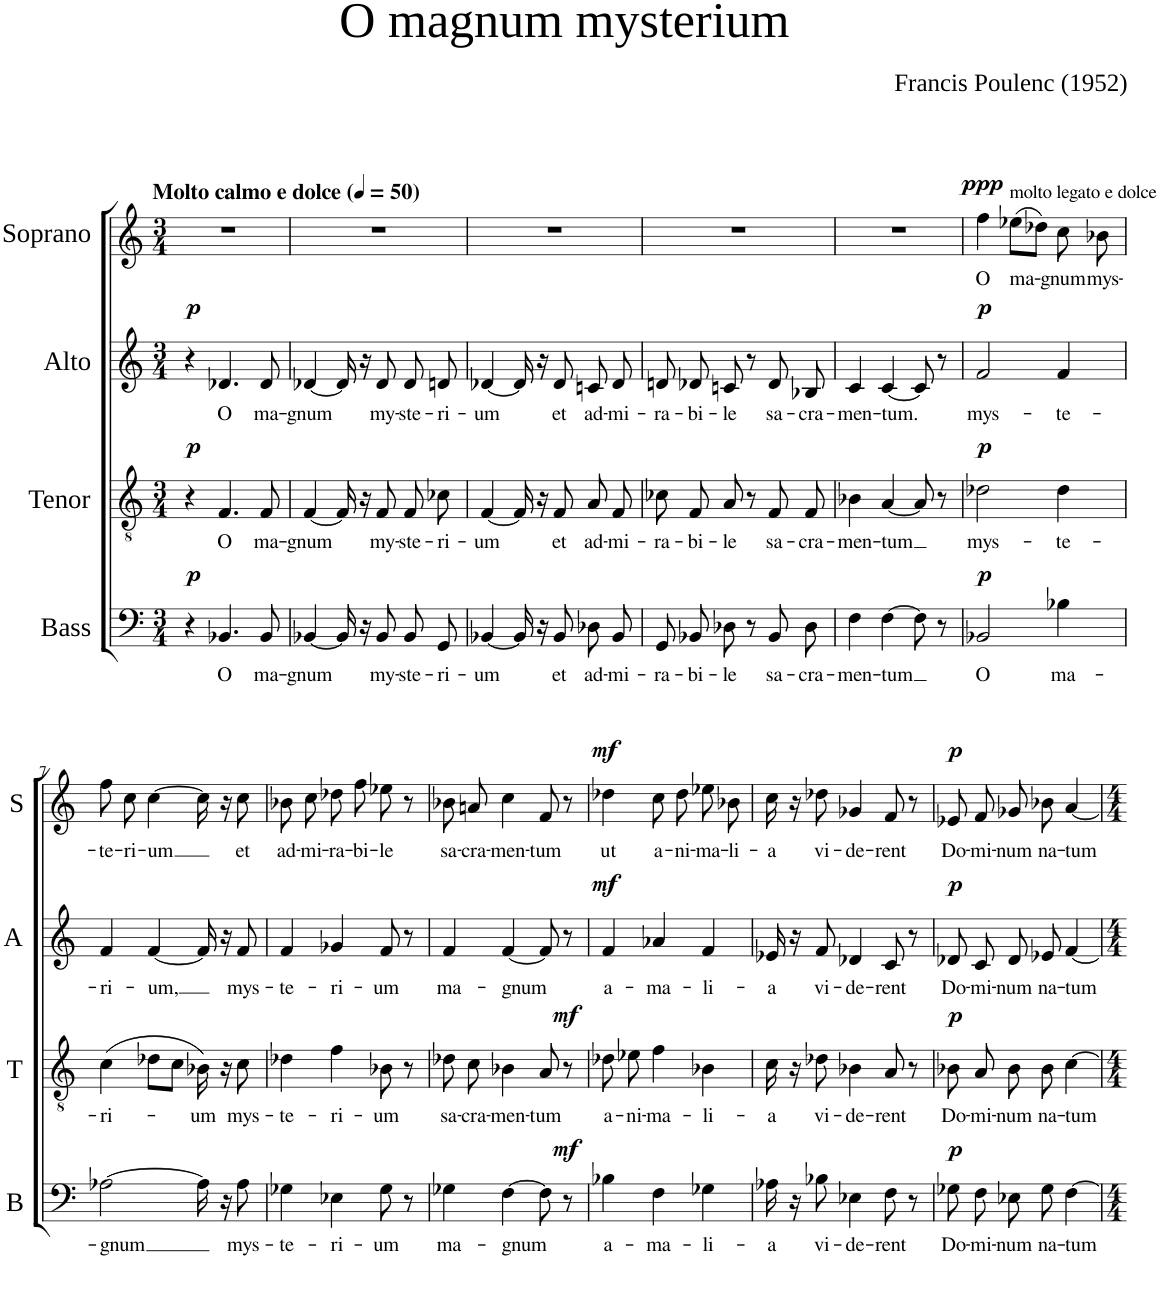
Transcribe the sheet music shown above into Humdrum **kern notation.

**kern	**text	**dynam	**kern	**text	**dynam	**kern	**text	**dynam	**kern	**text	**dynam
*part4	*part4	*part4	*part3	*part3	*part3	*part2	*part2	*part2	*part1	*part1	*part1
*staff4	*staff4	*staff4	*staff3	*staff3	*staff3	*staff2	*staff2	*staff2	*staff1	*staff1	*staff1
*I"Bass	*	*	*I"Tenor	*	*	*I"Alto	*	*	*I"Soprano	*	*
*I'B	*	*	*I'T	*	*	*I'A	*	*	*I'S	*	*
*clefF4	*	*	*clefGv2	*	*	*clefG2	*	*	*clefG2	*	*
*k[]	*	*	*k[]	*	*	*k[]	*	*	*k[]	*	*
*M3/4	*	*	*M3/4	*	*	*M3/4	*	*	*M3/4	*	*
*MM50	*	*	*MM50	*	*	*MM50	*	*	*MM50	*	*
=1	=1	=1	=1	=1	=1	=1	=1	=1	=1	=1	=1
!	!	!	!	!	!	!	!	!	!LO:TX:a:B:t=Molto calmo e dolce	!	!
!	!	!LO:DY:a	!	!	!LO:DY:a	!	!	!LO:DY:a	!	!	!
4r	.	p	4r	.	p	4r	.	p	2.r	.	.
!	!LO:LY:b	!	!	!LO:LY:b	!	!	!LO:LY:b	!	!	!	!
4.BB-X/	O	.	4.F/	O	.	4.d-X/	O	.	.	.	.
!	!LO:LY:b	!	!	!LO:LY:b	!	!	!LO:LY:b	!	!	!	!
8BB-/	ma-	.	8F/	ma-	.	8d-/	ma-	.	.	.	.
=2	=2	=2	=2	=2	=2	=2	=2	=2	=2	=2	=2
!	!LO:LY:b	!	!	!LO:LY:b	!	!	!LO:LY:b	!	!	!	!
[4BB-X/	-gnum	.	[4F/	-gnum	.	[4d-X/	-gnum	.	2.r	.	.
16BB-/]	.	.	16F/]	.	.	16d-/]	.	.	.	.	.
16r	.	.	16r	.	.	16r	.	.	.	.	.
!	!LO:LY:b	!	!	!LO:LY:b	!	!	!LO:LY:b	!	!	!	!
8BB-/	my-	.	8F/	my-	.	8d-/	my-	.	.	.	.
!	!LO:LY:b	!	!	!LO:LY:b	!	!	!LO:LY:b	!	!	!	!
8BB-/L	-ste-	.	8F/	-ste-	.	8d-/L	-ste-	.	.	.	.
!	!LO:LY:b	!	!	!LO:LY:b	!	!	!LO:LY:b	!	!	!	!
8GG/J	-ri-	.	8c-X\	-ri-	.	8dn/J	-ri-	.	.	.	.
=3	=3	=3	=3	=3	=3	=3	=3	=3	=3	=3	=3
!	!LO:LY:b	!	!	!LO:LY:b	!	!	!LO:LY:b	!	!	!	!
[4BB-X/	-um	.	[4F/	-um	.	[4d-X/	-um	.	2.r	.	.
16BB-/]	.	.	16F/]	.	.	16d-/]	.	.	.	.	.
16r	.	.	16r	.	.	16r	.	.	.	.	.
!	!LO:LY:b	!	!	!LO:LY:b	!	!	!LO:LY:b	!	!	!	!
8BB-/	et	.	8F/	et	.	8d-/	et	.	.	.	.
!	!LO:LY:b	!	!	!LO:LY:b	!	!	!LO:LY:b	!	!	!	!
8D-X/L	ad-	.	8A/	ad-	.	8cn/L	ad-	.	.	.	.
!	!LO:LY:b	!	!	!LO:LY:b	!	!	!LO:LY:b	!	!	!	!
8BB-/J	-mi-	.	8F/	-mi-	.	8d-/J	-mi-	.	.	.	.
=4	=4	=4	=4	=4	=4	=4	=4	=4	=4	=4	=4
!	!LO:LY:b	!	!	!LO:LY:b	!	!	!LO:LY:b	!	!	!	!
8GG/L	-ra-	.	8c-X\	-ra-	.	8dn/L	-ra-	.	2.r	.	.
!	!LO:LY:b	!	!	!LO:LY:b	!	!	!LO:LY:b	!	!	!	!
8BB-X/J	-bi-	.	8F/	-bi-	.	8d-X/J	-bi-	.	.	.	.
!	!LO:LY:b	!	!	!LO:LY:b	!	!	!LO:LY:b	!	!	!	!
8D-X\	-le	.	8A/	-le	.	8cn/	-le	.	.	.	.
8r	.	.	8r	.	.	8r	.	.	.	.	.
!	!LO:LY:b	!	!	!LO:LY:b	!	!	!LO:LY:b	!	!	!	!
8BB-/L	sa-	.	8F/	sa-	.	8d-/L	sa-	.	.	.	.
!	!LO:LY:b	!	!	!LO:LY:b	!	!	!LO:LY:b	!	!	!	!
8D-/J	-cra-	.	8F/	-cra-	.	8B-X/J	-cra-	.	.	.	.
=5	=5	=5	=5	=5	=5	=5	=5	=5	=5	=5	=5
!	!LO:LY:b	!	!	!LO:LY:b	!	!	!LO:LY:b	!	!	!	!
4F\	-men-	.	4B-X\	-men-	.	4c/	-men-	.	2.r	.	.
!	!LO:LY:b	!	!	!LO:LY:b	!	!	!LO:LY:b	!	!	!	!
[4F\	-tum	.	[4A/	-tum	.	[4c/	-tum.	.	.	.	.
8F\]	.	.	8A/]	.	.	8c/]	.	.	.	.	.
8r	.	.	8r	.	.	8r	.	.	.	.	.
=6	=6	=6	=6	=6	=6	=6	=6	=6	=6	=6	=6
!	!LO:LY:b	!LO:DY:a	!	!LO:LY:b	!LO:DY:a	!	!LO:LY:b	!LO:DY:a	!	!LO:LY:b	!LO:DY:a
2BB-X/	O	p	2d-X\	mys-	p	2f/	mys-	p	4ff\	O	ppp
!	!	!	!	!	!	!	!	!	!LO:TX:a:t=molto legato e dolce	!	!
!	!	!	!	!	!	!	!	!	!	!LO:LY:b	!
.	.	.	.	.	.	.	.	.	(8ee-X\L	ma-	.
.	.	.	.	.	.	.	.	.	8dd-X\J)	.	.
!	!LO:LY:b	!	!	!LO:LY:b	!	!	!LO:LY:b	!	!	!LO:LY:b	!
4B-X\	ma-	.	4d-\	-te-	.	4f/	-te-	.	8cc\	-gnum	.
!	!	!	!	!	!	!	!	!	!	!LO:LY:b	!
.	.	.	.	.	.	.	.	.	8b-X\	mys-	.
!!LO:LB:g=z
=7	=7	=7	=7	=7	=7	=7	=7	=7	=7	=7	=7
!	!LO:LY:b	!	!	!LO:LY:b	!	!	!LO:LY:b	!	!	!LO:LY:b	!
[2A-X\	-gnum	.	(4c\	-ri-	.	4f/	-ri-	.	8ff\	-te-	.
!	!	!	!	!	!	!	!	!	!	!LO:LY:b	!
.	.	.	.	.	.	.	.	.	8cc\	-ri-	.
!	!	!	!	!	!	!	!LO:LY:b	!	!	!LO:LY:b	!
.	.	.	8d-X\L	.	.	[4f/	-um,	.	[4cc\	-um	.
.	.	.	8c\J	.	.	.	.	.	.	.	.
!	!	!	!	!LO:LY:b	!	!	!	!	!	!	!
16A-\]	.	.	16B-X\)	-um	.	16f/]	.	.	16cc\]	.	.
16r	.	.	16r	.	.	16r	.	.	16r	.	.
!	!LO:LY:b	!	!	!LO:LY:b	!	!	!LO:LY:b	!	!	!LO:LY:b	!
8A-\	mys-	.	8c\	mys-	.	8f/	mys-	.	8cc\	et	.
=8	=8	=8	=8	=8	=8	=8	=8	=8	=8	=8	=8
!	!LO:LY:b	!	!	!LO:LY:b	!	!	!LO:LY:b	!	!	!LO:LY:b	!
4G-X\	-te-	.	4d-X\	-te-	.	4f/	-te-	.	8b-X\	ad-	.
!	!	!	!	!	!	!	!	!	!	!LO:LY:b	!
.	.	.	.	.	.	.	.	.	8cc\	-mi-	.
!	!LO:LY:b	!	!	!LO:LY:b	!	!	!LO:LY:b	!	!	!LO:LY:b	!
4E-X\	-ri-	.	4f\	-ri-	.	4g-X/	-ri-	.	8dd-X\	-ra-	.
!	!	!	!	!	!	!	!	!	!	!LO:LY:b	!
.	.	.	.	.	.	.	.	.	8ff\	-bi-	.
!	!LO:LY:b	!	!	!LO:LY:b	!	!	!LO:LY:b	!	!	!LO:LY:b	!
8G-\	-um	.	8B-X\	-um	.	8f/	-um	.	8ee-X\	-le	.
8r	.	.	8r	.	.	8r	.	.	8r	.	.
=9	=9	=9	=9	=9	=9	=9	=9	=9	=9	=9	=9
!	!LO:LY:b	!	!	!LO:LY:b	!	!	!LO:LY:b	!	!	!LO:LY:b	!
4G-X\	ma-	.	8d-X\	sa-	.	4f/	ma-	.	8b-X\	sa-	.
!	!	!	!	!LO:LY:b	!	!	!	!	!	!LO:LY:b	!
.	.	.	8c\	-cra-	.	.	.	.	8an/	-cra-	.
!	!LO:LY:b	!	!	!LO:LY:b	!	!	!LO:LY:b	!	!	!LO:LY:b	!
[4F\	-gnum	.	4B-X\	-men-	.	[4f/	-gnum	.	4cc\	-men-	.
!	!	!	!	!LO:LY:b	!	!	!	!	!	!LO:LY:b	!
8F\]	.	.	8A/	-tum	.	8f/]	.	.	8f/	-tum	.
!	!	!LO:DY:a	!	!	!LO:DY:a	!	!	!	!	!	!
8r	.	mf	8r	.	mf	8r	.	.	8r	.	.
=10	=10	=10	=10	=10	=10	=10	=10	=10	=10	=10	=10
!	!LO:LY:b	!	!	!LO:LY:b	!	!	!LO:LY:b	!LO:DY:a	!	!LO:LY:b	!LO:DY:a
4B-X\	a-	.	8d-X\	a-	.	4f/	a-	mf	4dd-X\	ut	mf
!	!	!	!	!LO:LY:b	!	!	!	!	!	!	!
.	.	.	8e-X\	-ni-	.	.	.	.	.	.	.
!	!LO:LY:b	!	!	!LO:LY:b	!	!	!LO:LY:b	!	!	!LO:LY:b	!
4F\	-ma-	.	4f\	-ma-	.	4a-X/	-ma-	.	8cc\	a-	.
!	!	!	!	!	!	!	!	!	!	!LO:LY:b	!
.	.	.	.	.	.	.	.	.	8dd-\	-ni-	.
!	!LO:LY:b	!	!	!LO:LY:b	!	!	!LO:LY:b	!	!	!LO:LY:b	!
4G-X\	-li-	.	4B-X\	-li-	.	4f/	-li-	.	8ee-X\	-ma-	.
!	!	!	!	!	!	!	!	!	!	!LO:LY:b	!
.	.	.	.	.	.	.	.	.	8b-X\	-li-	.
=11	=11	=11	=11	=11	=11	=11	=11	=11	=11	=11	=11
!	!LO:LY:b	!	!	!LO:LY:b	!	!	!LO:LY:b	!	!	!LO:LY:b	!
16A-X\	-a	.	16c\	-a	.	16e-X/	-a	.	16cc\	-a	.
16r	.	.	16r	.	.	16r	.	.	16r	.	.
!	!LO:LY:b	!	!	!LO:LY:b	!	!	!LO:LY:b	!	!	!LO:LY:b	!
8B-X\	vi-	.	8d-X\	vi-	.	8f/	vi-	.	8dd-X\	vi-	.
!	!LO:LY:b	!	!	!LO:LY:b	!	!	!LO:LY:b	!	!	!LO:LY:b	!
4E-X\	-de-	.	4B-X\	-de-	.	4d-X/	-de-	.	4g-X/	-de-	.
!	!LO:LY:b	!	!	!LO:LY:b	!	!	!LO:LY:b	!	!	!LO:LY:b	!
8F\	-rent	.	8A/	-rent	.	8c/	-rent	.	8f/	-rent	.
8r	.	.	8r	.	.	8r	.	.	8r	.	.
=12	=12	=12	=12	=12	=12	=12	=12	=12	=12	=12	=12
!	!LO:LY:b	!LO:DY:a	!	!LO:LY:b	!LO:DY:a	!	!LO:LY:b	!LO:DY:a	!	!LO:LY:b	!LO:DY:a
8G-X\L	Do-	p	8B-X\	Do-	p	8d-X/L	Do-	p	8e-X/	Do-	p
!	!LO:LY:b	!	!	!LO:LY:b	!	!	!LO:LY:b	!	!	!LO:LY:b	!
8F\J	-mi-	.	8A/	-mi-	.	8c/J	-mi-	.	8f/	-mi-	.
!	!LO:LY:b	!	!	!LO:LY:b	!	!	!LO:LY:b	!	!	!LO:LY:b	!
8E-X\L	-num	.	8B-\	-num	.	8d-/L	-num	.	8g-X/	-num	.
!	!LO:LY:b	!	!	!LO:LY:b	!	!	!LO:LY:b	!	!	!LO:LY:b	!
8G-\J	na-	.	8B-\	na-	.	8e-X/J	na-	.	8b-X\	na-	.
!	!LO:LY:b	!	!	!LO:LY:b	!	!	!LO:LY:b	!	!	!LO:LY:b	!
[4F\	-tum	.	[4c\	-tum	.	[4f/	-tum	.	[4a/	-tum	.
=	=	=	=	=	=	=	=	=	=	=	=
*-	*-	*-	*-	*-	*-	*-	*-	*-	*-	*-	*-
